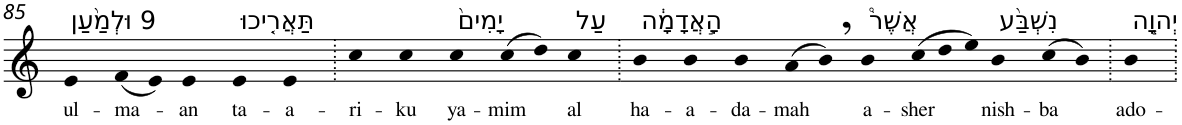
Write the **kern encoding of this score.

**kern	**text
*part1	*part1
*staff1	*staff1
*I"Piano	*
*I'Pno	*
!!LO:PB:g=z
*clefG2	*
*k[]	*
=85	=85
!LO:TX:a:t=9 וּלְמַ֨עַן	!
!	!LO:LY:b
4e	ul-
!	!LO:LY:b
(8f	-ma-
8e)	.
!	!LO:LY:b
4e	-an
!LO:TX:a:t=תַּאֲרִ֤יכוּ	!
!	!LO:LY:b
4e	ta-
!	!LO:LY:b
4e	-a-
=86.	=86.
!	!LO:LY:b
4cc	-ri-
!	!LO:LY:b
4cc	-ku
!LO:TX:a:t=יָמִים֙	!
!	!LO:LY:b
4cc	ya-
!	!LO:LY:b
(8cc	-mim
8dd)	.
!LO:TX:a:t=עַל	!
!	!LO:LY:b
4cc	al
=87.	=87.
!LO:TX:a:t=הָ֣אֲדָמָ֔ה	!
!	!LO:LY:b
4b	ha-
!	!LO:LY:b
4b	-a-
!	!LO:LY:b
4b	-da-
!	!LO:LY:b
(8a	-mah
8b,)	.
!LO:TX:a:t=אֲשֶׁר֩	!
!	!LO:LY:b
4b	a-
!	!LO:LY:b
(12cc	-sher
12dd	.
12ee)	.
!LO:TX:a:t=נִשְׁבַּ֨ע	!
!	!LO:LY:b
4b	nish-
!	!LO:LY:b
(8cc	-ba
8b)	.
=88.	=88.
!LO:TX:a:t=יְהוָ֧ה	!
!	!LO:LY:b
4b	ado-
=.	=.
*-	*-
